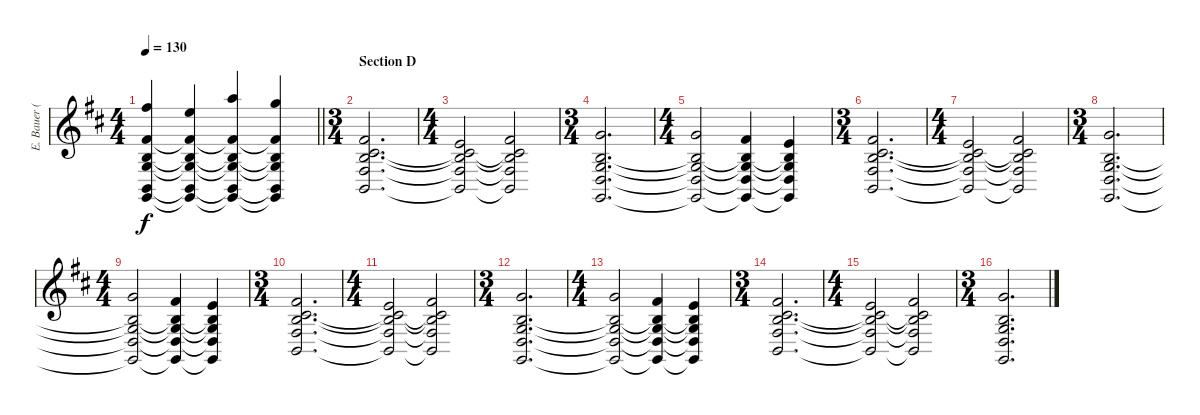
\track ("E. Bauer (Keyboard)" "E. Bauer (") {instrument stringensemble1}
\staff {score}
\tuning (E4 B3 G3 D3 A2 E2) {hide}
\ts (4 4)
\tempo 130
\clef g2
\barLineRight lightlight
\ks bminor
(14.1 7.2 4.3 5.4 2.5 3.6).4{dy f} (12.1 7.2{t} 4.3{t} 5.4{t} 2.5{t} 3.6{t}).4 (17.1 7.2{t} 4.3{t} 5.4{t} 2.5{t} 3.6{t}).4 (15.1 7.2{t} 4.3{t} 5.4{t} 2.5{t} 3.6{t}).4 |
\ts (3 4)
\section ("" "Section D")
(2.1 2.2 4.3 4.4 2.5).2{d instrument pad8sweep} |
\ts (4 4)
(0.1 2.2{t} 4.3{t} 4.4{t} 2.5{t}).2 (2.1 2.2{t} 4.3{t} 4.4{t} 2.5{t}).2 |
\ts (3 4)
(3.1 4.3 5.4 5.5 3.6).2{d} |
\ts (4 4)
(3.1 4.3{t} 5.4{t} 5.5{t} 3.6{t}).2 (2.1 4.3{t} 5.4{t} 5.5{t} 3.6{t}).4 (0.1 4.3{t} 5.4{t} 5.5{t} 3.6{t}).4 |
\ts (3 4)
(2.1 2.2 4.3 4.4 2.5).2{d} |
\ts (4 4)
(0.1 2.2{t} 4.3{t} 4.4{t} 2.5{t}).2 (2.1 2.2{t} 4.3{t} 4.4{t} 2.5{t}).2 |
\ts (3 4)
(3.1 4.3 5.4 5.5 3.6).2{d} |
\ts (4 4)
(3.1 4.3{t} 5.4{t} 5.5{t} 3.6{t}).2 (2.1 4.3{t} 5.4{t} 5.5{t} 3.6{t}).4 (0.1 4.3{t} 5.4{t} 5.5{t} 3.6{t}).4 |
\ts (3 4)
(2.1 2.2 4.3 4.4 2.5).2{d} |
\ts (4 4)
(0.1 2.2{t} 4.3{t} 4.4{t} 2.5{t}).2 (2.1 2.2{t} 4.3{t} 4.4{t} 2.5{t}).2 |
\ts (3 4)
(3.1 4.3 5.4 5.5 3.6).2{d} |
\ts (4 4)
(3.1 4.3{t} 5.4{t} 5.5{t} 3.6{t}).2 (2.1 4.3{t} 5.4{t} 5.5{t} 3.6{t}).4 (0.1 4.3{t} 5.4{t} 5.5{t} 3.6{t}).4 |
\ts (3 4)
(2.1 2.2 4.3 4.4 2.5).2{d} |
\ts (4 4)
(0.1 2.2{t} 4.3{t} 4.4{t} 2.5{t}).2 (2.1 2.2{t} 4.3{t} 4.4{t} 2.5{t}).2 |
\ts (3 4)
(3.1 4.3 5.4 5.5 3.6).2{d}
